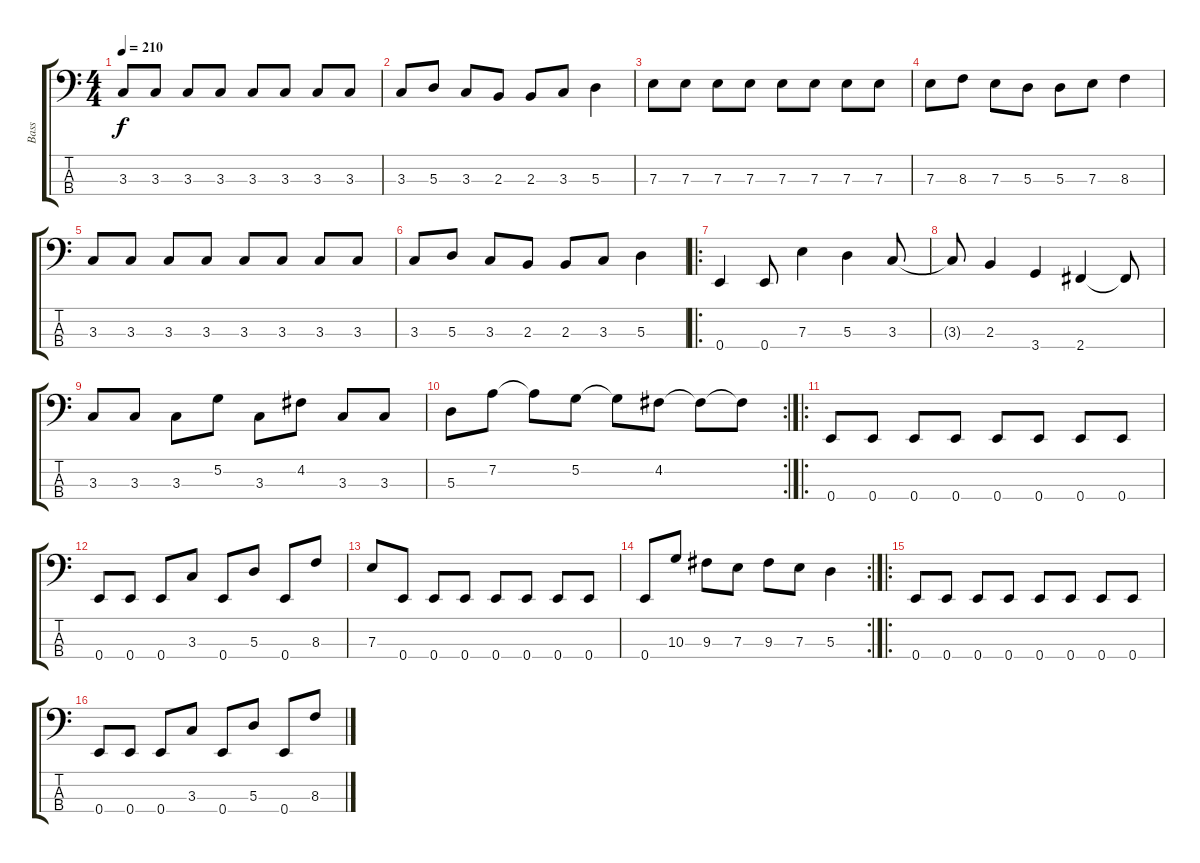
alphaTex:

\track ("Bass" "Bass") {instrument electricbassfinger}
\staff {score tabs}
\tuning (G2 D2 A1 E1) {hide}
\ts (4 4)
\tempo 210
\clef f4
\ks c
3.3.8{dy f} 3.3.8 3.3.8 3.3.8 3.3.8 3.3.8 3.3.8 3.3.8 |
3.3.8 5.3.8 3.3.8 2.3.8 2.3.8 3.3.8 5.3.4 |
7.3.8 7.3.8 7.3.8 7.3.8 7.3.8 7.3.8 7.3.8 7.3.8 |
7.3.8 8.3.8 7.3.8 5.3.8 5.3.8 7.3.8 8.3.4 |
3.3.8 3.3.8 3.3.8 3.3.8 3.3.8 3.3.8 3.3.8 3.3.8 |
3.3.8 5.3.8 3.3.8 2.3.8 2.3.8 3.3.8 5.3.4 |
\ro
0.4.4 0.4.8 7.3.4 5.3.4 3.3.8 |
3.3{t}.8 2.3.4 3.4.4 2.4.4 2.4{t}.8 |
3.3.8 3.3.8 3.3.8 5.2.8 3.3.8 4.2.8 3.3.8 3.3.8 |
\rc 2
5.3.8 7.2.8 7.2{t}.8 5.2.8 5.2{t}.8 4.2.8 4.2{t}.8 4.2{t}.8 |
\ro
0.4.8 0.4.8 0.4.8 0.4.8 0.4.8 0.4.8 0.4.8 0.4.8 |
0.4.8 0.4.8 0.4.8 3.3.8 0.4.8 5.3.8 0.4.8 8.3.8 |
7.3.8 0.4.8 0.4.8 0.4.8 0.4.8 0.4.8 0.4.8 0.4.8 |
\rc 2
0.4.8 10.3.8 9.3.8 7.3.8 9.3.8 7.3.8 5.3.4 |
\ro
0.4.8 0.4.8 0.4.8 0.4.8 0.4.8 0.4.8 0.4.8 0.4.8 |
0.4.8 0.4.8 0.4.8 3.3.8 0.4.8 5.3.8 0.4.8 8.3.8
